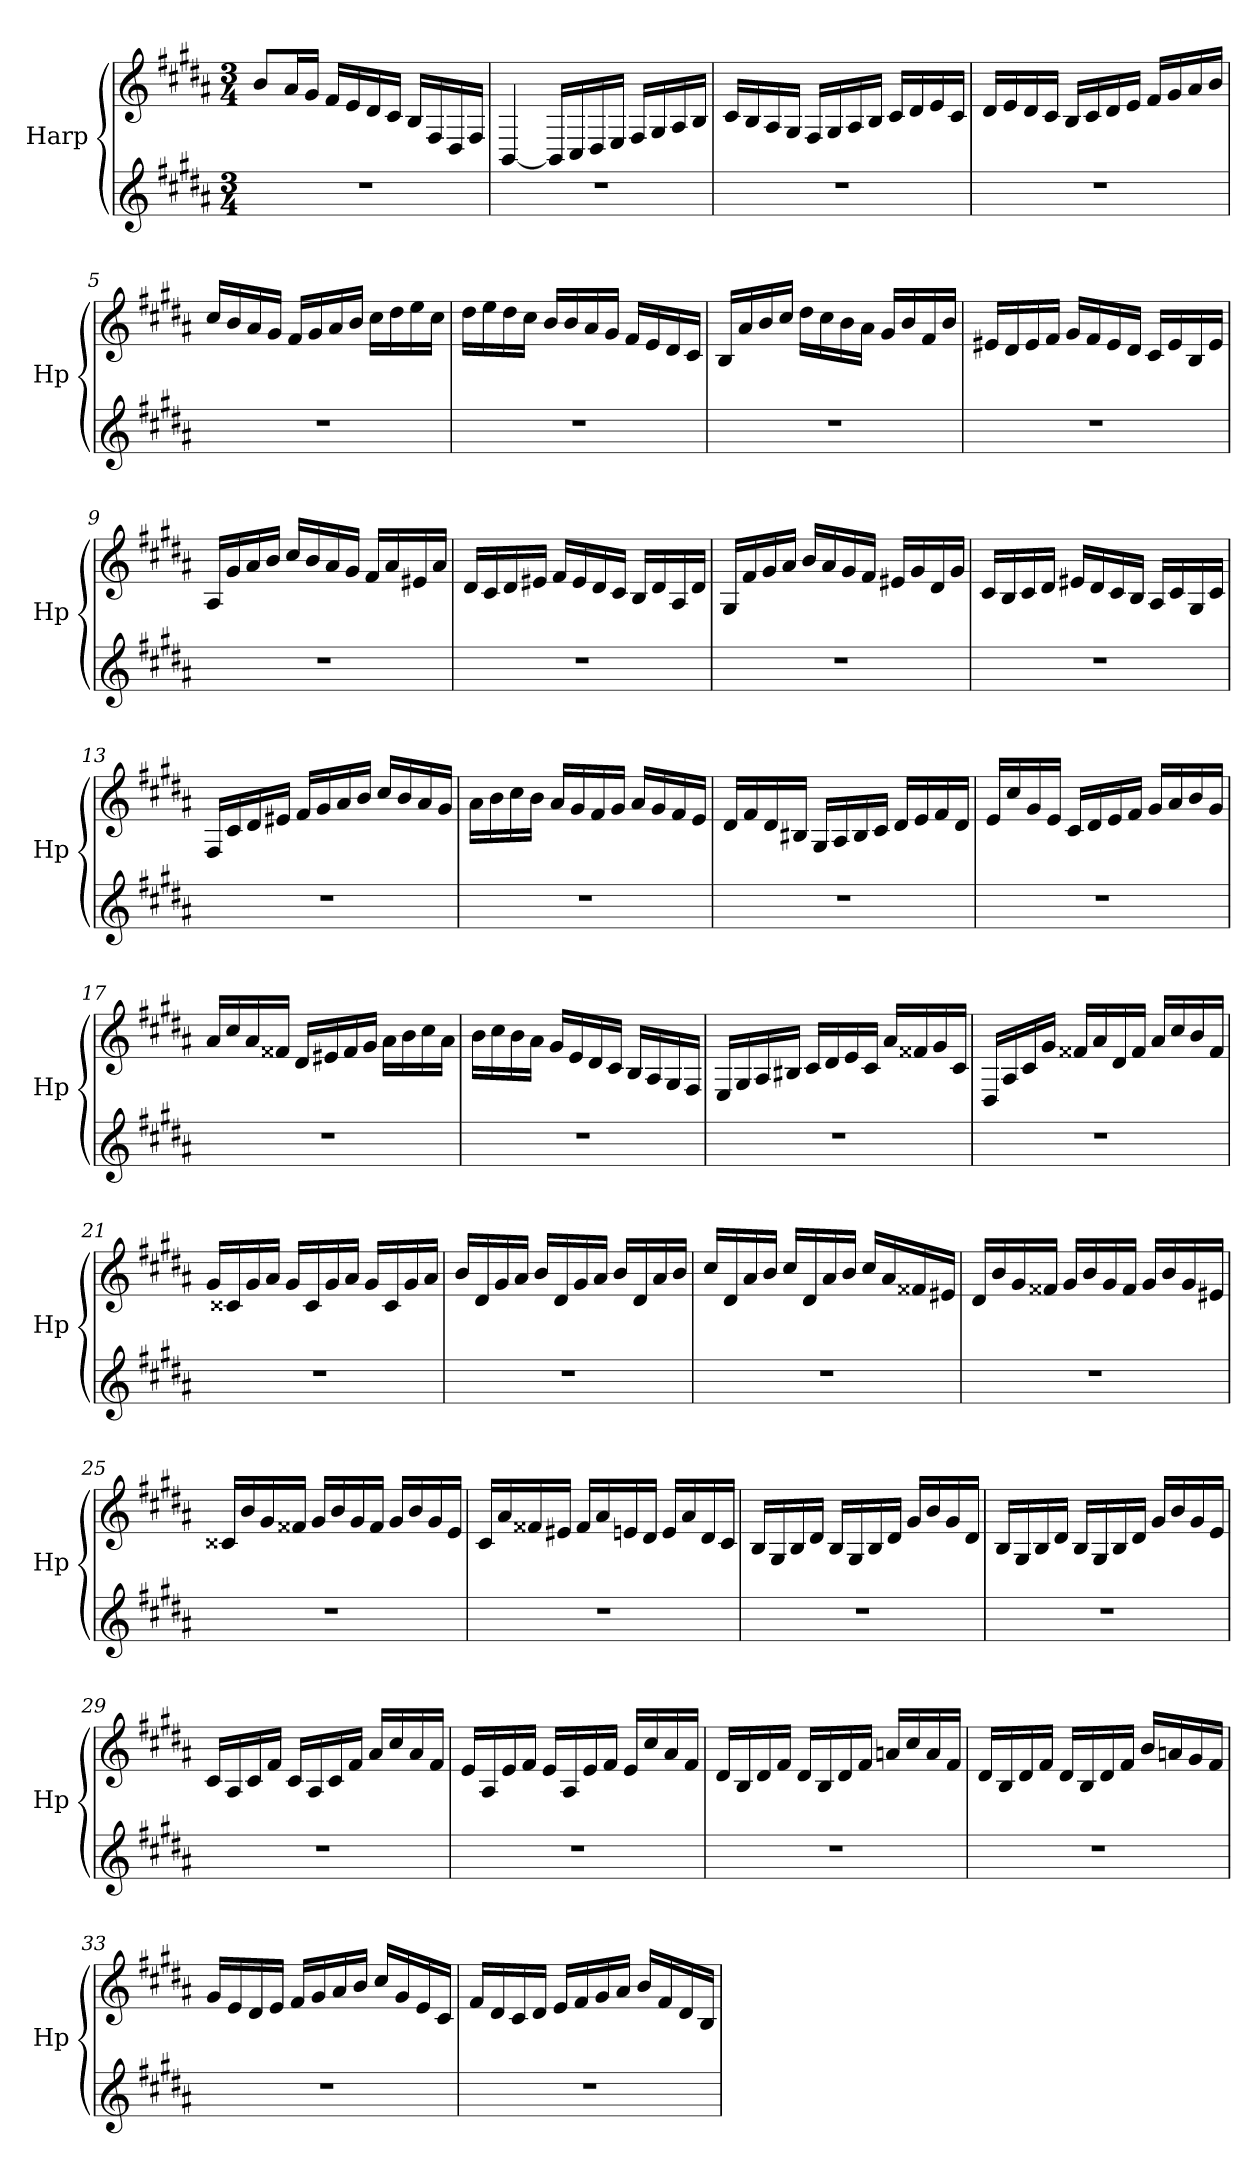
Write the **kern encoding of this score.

**kern	**kern
*part1	*part1
*staff2	*staff1
*I"Harp	*
*I'Hp	*
*clefG2	*clefG2
*k[f#c#g#d#a#]	*k[f#c#g#d#a#]
*M3/4	*M3/4
=1	=1
2.r	8b/L
.	16a#/L
.	16g#/JJ
.	16f#/LL
.	16e/
.	16d#/
.	16c#/JJ
.	16B/LL
.	16F#/
.	16D#/
.	16F#/JJ
=2	=2
2.r	[4BB/
.	16BB/LL]
.	16C#/
.	16D#/
.	16E/JJ
.	16F#/LL
.	16G#/
.	16A#/
.	16B/JJ
=3	=3
2.r	16c#/LL
.	16B/
.	16A#/
.	16G#/JJ
.	16F#/LL
.	16G#/
.	16A#/
.	16B/JJ
.	16c#/LL
.	16d#/
.	16e/
.	16c#/JJ
!!LO:LB:g=z
=4	=4
2.r	16d#/LL
.	16e/
.	16d#/
.	16c#/JJ
.	16B/LL
.	16c#/
.	16d#/
.	16e/JJ
.	16f#/LL
.	16g#/
.	16a#/
.	16b/JJ
=5	=5
2.r	16cc#/LL
.	16b/
.	16a#/
.	16g#/JJ
.	16f#/LL
.	16g#/
.	16a#/
.	16b/JJ
.	16cc#\LL
.	16dd#\
.	16ee\
.	16cc#\JJ
=6	=6
2.r	16dd#\LL
.	16ee\
.	16dd#\
.	16cc#\JJ
.	16b/LL
.	16b/
.	16a#/
.	16g#/JJ
.	16f#/LL
.	16e/
.	16d#/
.	16c#/JJ
!!LO:LB:g=z
=7	=7
2.r	16B/LL
.	16a#/
.	16b/
.	16cc#/JJ
.	16dd#\LL
.	16cc#\
.	16b\
.	16a#\JJ
.	16g#/LL
.	16b/
.	16f#/
.	16b/JJ
=8	=8
2.r	16e#X/LL
.	16d#/
.	16e#/
.	16f#/JJ
.	16g#/LL
.	16f#/
.	16e#/
.	16d#/JJ
.	16c#/LL
.	16e#/
.	16B/
.	16e#/JJ
=9	=9
2.r	16A#/LL
.	16g#/
.	16a#/
.	16b/JJ
.	16cc#/LL
.	16b/
.	16a#/
.	16g#/JJ
.	16f#/LL
.	16a#/
.	16e#X/
.	16a#/JJ
!!LO:LB:g=z
=10	=10
2.r	16d#/LL
.	16c#/
.	16d#/
.	16e#X/JJ
.	16f#/LL
.	16e#/
.	16d#/
.	16c#/JJ
.	16B/LL
.	16d#/
.	16A#/
.	16d#/JJ
=11	=11
2.r	16G#/LL
.	16f#/
.	16g#/
.	16a#/JJ
.	16b/LL
.	16a#/
.	16g#/
.	16f#/JJ
.	16e#X/LL
.	16g#/
.	16d#/
.	16g#/JJ
=12	=12
2.r	16c#/LL
.	16B/
.	16c#/
.	16d#/JJ
.	16e#X/LL
.	16d#/
.	16c#/
.	16B/JJ
.	16A#/LL
.	16c#/
.	16G#/
.	16c#/JJ
!!LO:LB:g=z
=13	=13
2.r	16F#/LL
.	16c#/
.	16d#/
.	16e#X/JJ
.	16f#/LL
.	16g#/
.	16a#/
.	16b/JJ
.	16cc#/LL
.	16b/
.	16a#/
.	16g#/JJ
=14	=14
2.r	16a#\LL
.	16b\
.	16cc#\
.	16b\JJ
.	16a#/LL
.	16g#/
.	16f#/
.	16g#/JJ
.	16a#/LL
.	16g#/
.	16f#/
.	16e/JJ
=15	=15
2.r	16d#/LL
.	16f#/
.	16d#/
.	16B#X/JJ
.	16G#/LL
.	16A#/
.	16B#/
.	16c#/JJ
.	16d#/LL
.	16e/
.	16f#/
.	16d#/JJ
!!LO:PB:g=z
=16	=16
2.r	16e/LL
.	16cc#/
.	16g#/
.	16e/JJ
.	16c#/LL
.	16d#/
.	16e/
.	16f#/JJ
.	16g#/LL
.	16a#/
.	16b/
.	16g#/JJ
=17	=17
2.r	16a#/LL
.	16cc#/
.	16a#/
.	16f##X/JJ
.	16d#/LL
.	16e#X/
.	16f##/
.	16g#/JJ
.	16a#\LL
.	16b\
.	16cc#\
.	16a#\JJ
=18	=18
2.r	16b\LL
.	16cc#\
.	16b\
.	16a#\JJ
.	16g#/LL
.	16e/
.	16d#/
.	16c#/JJ
.	16B/LL
.	16A#/
.	16G#/
.	16F#/JJ
!!LO:LB:g=z
=19	=19
2.r	16E/LL
.	16G#/
.	16A#/
.	16B#X/JJ
.	16c#/LL
.	16d#/
.	16e/
.	16c#/JJ
.	16a#/LL
.	16f##X/
.	16g#/
.	16c#/JJ
=20	=20
2.r	16D#/LL
.	16A#/
.	16c#/
.	16g#/JJ
.	16f##X/LL
.	16a#/
.	16d#/
.	16f##/JJ
.	16a#/LL
.	16cc#/
.	16b/
.	16f##/JJ
=21	=21
2.r	16g#/LL
.	16c##X/
.	16g#/
.	16a#/JJ
.	16g#/LL
.	16c##/
.	16g#/
.	16a#/JJ
.	16g#/LL
.	16c##/
.	16g#/
.	16a#/JJ
!!LO:LB:g=z
=22	=22
2.r	16b/LL
.	16d#/
.	16g#/
.	16a#/JJ
.	16b/LL
.	16d#/
.	16g#/
.	16a#/JJ
.	16b/LL
.	16d#/
.	16a#/
.	16b/JJ
=23	=23
2.r	16cc#/LL
.	16d#/
.	16a#/
.	16b/JJ
.	16cc#/LL
.	16d#/
.	16a#/
.	16b/JJ
.	16cc#/LL
.	16a#/
.	16f##X/
.	16e#X/JJ
=24	=24
2.r	16d#/LL
.	16b/
.	16g#/
.	16f##X/JJ
.	16g#/LL
.	16b/
.	16g#/
.	16f##/JJ
.	16g#/LL
.	16b/
.	16g#/
.	16e#X/JJ
!!LO:LB:g=z
=25	=25
2.r	16c##X/LL
.	16b/
.	16g#/
.	16f##X/JJ
.	16g#/LL
.	16b/
.	16g#/
.	16f##/JJ
.	16g#/LL
.	16b/
.	16g#/
.	16e/JJ
=26	=26
2.r	16c#/LL
.	16a#/
.	16f##X/
.	16e#X/JJ
.	16f##/LL
.	16a#/
.	16en/
.	16d#/JJ
.	16e/LL
.	16a#/
.	16d#/
.	16c#/JJ
=27	=27
2.r	16B/LL
.	16G#/
.	16B/
.	16d#/JJ
.	16B/LL
.	16G#/
.	16B/
.	16d#/JJ
.	16g#/LL
.	16b/
.	16g#/
.	16d#/JJ
!!LO:LB:g=z
=28	=28
2.r	16B/LL
.	16G#/
.	16B/
.	16d#/JJ
.	16B/LL
.	16G#/
.	16B/
.	16d#/JJ
.	16g#/LL
.	16b/
.	16g#/
.	16e/JJ
=29	=29
2.r	16c#/LL
.	16A#/
.	16c#/
.	16f#/JJ
.	16c#/LL
.	16A#/
.	16c#/
.	16f#/JJ
.	16a#/LL
.	16cc#/
.	16a#/
.	16f#/JJ
=30	=30
2.r	16e/LL
.	16A#/
.	16e/
.	16f#/JJ
.	16e/LL
.	16A#/
.	16e/
.	16f#/JJ
.	16e/LL
.	16cc#/
.	16a#/
.	16f#/JJ
!!LO:LB:g=z
=31	=31
2.r	16d#/LL
.	16B/
.	16d#/
.	16f#/JJ
.	16d#/LL
.	16B/
.	16d#/
.	16f#/JJ
.	16an/LL
.	16cc#/
.	16a/
.	16f#/JJ
=32	=32
2.r	16d#/LL
.	16B/
.	16d#/
.	16f#/JJ
.	16d#/LL
.	16B/
.	16d#/
.	16f#/JJ
.	16b/LL
.	16an/
.	16g#/
.	16f#/JJ
=33	=33
2.r	16g#/LL
.	16e/
.	16d#/
.	16e/JJ
.	16f#/LL
.	16g#/
.	16a#/
.	16b/JJ
.	16cc#/LL
.	16g#/
.	16e/
.	16c#/JJ
!!LO:PB:g=z
=34	=34
2.r	16f#/LL
.	16d#/
.	16c#/
.	16d#/JJ
.	16e/LL
.	16f#/
.	16g#/
.	16a#/JJ
.	16b/LL
.	16f#/
.	16d#/
.	16B/JJ
=	=
*-	*-
